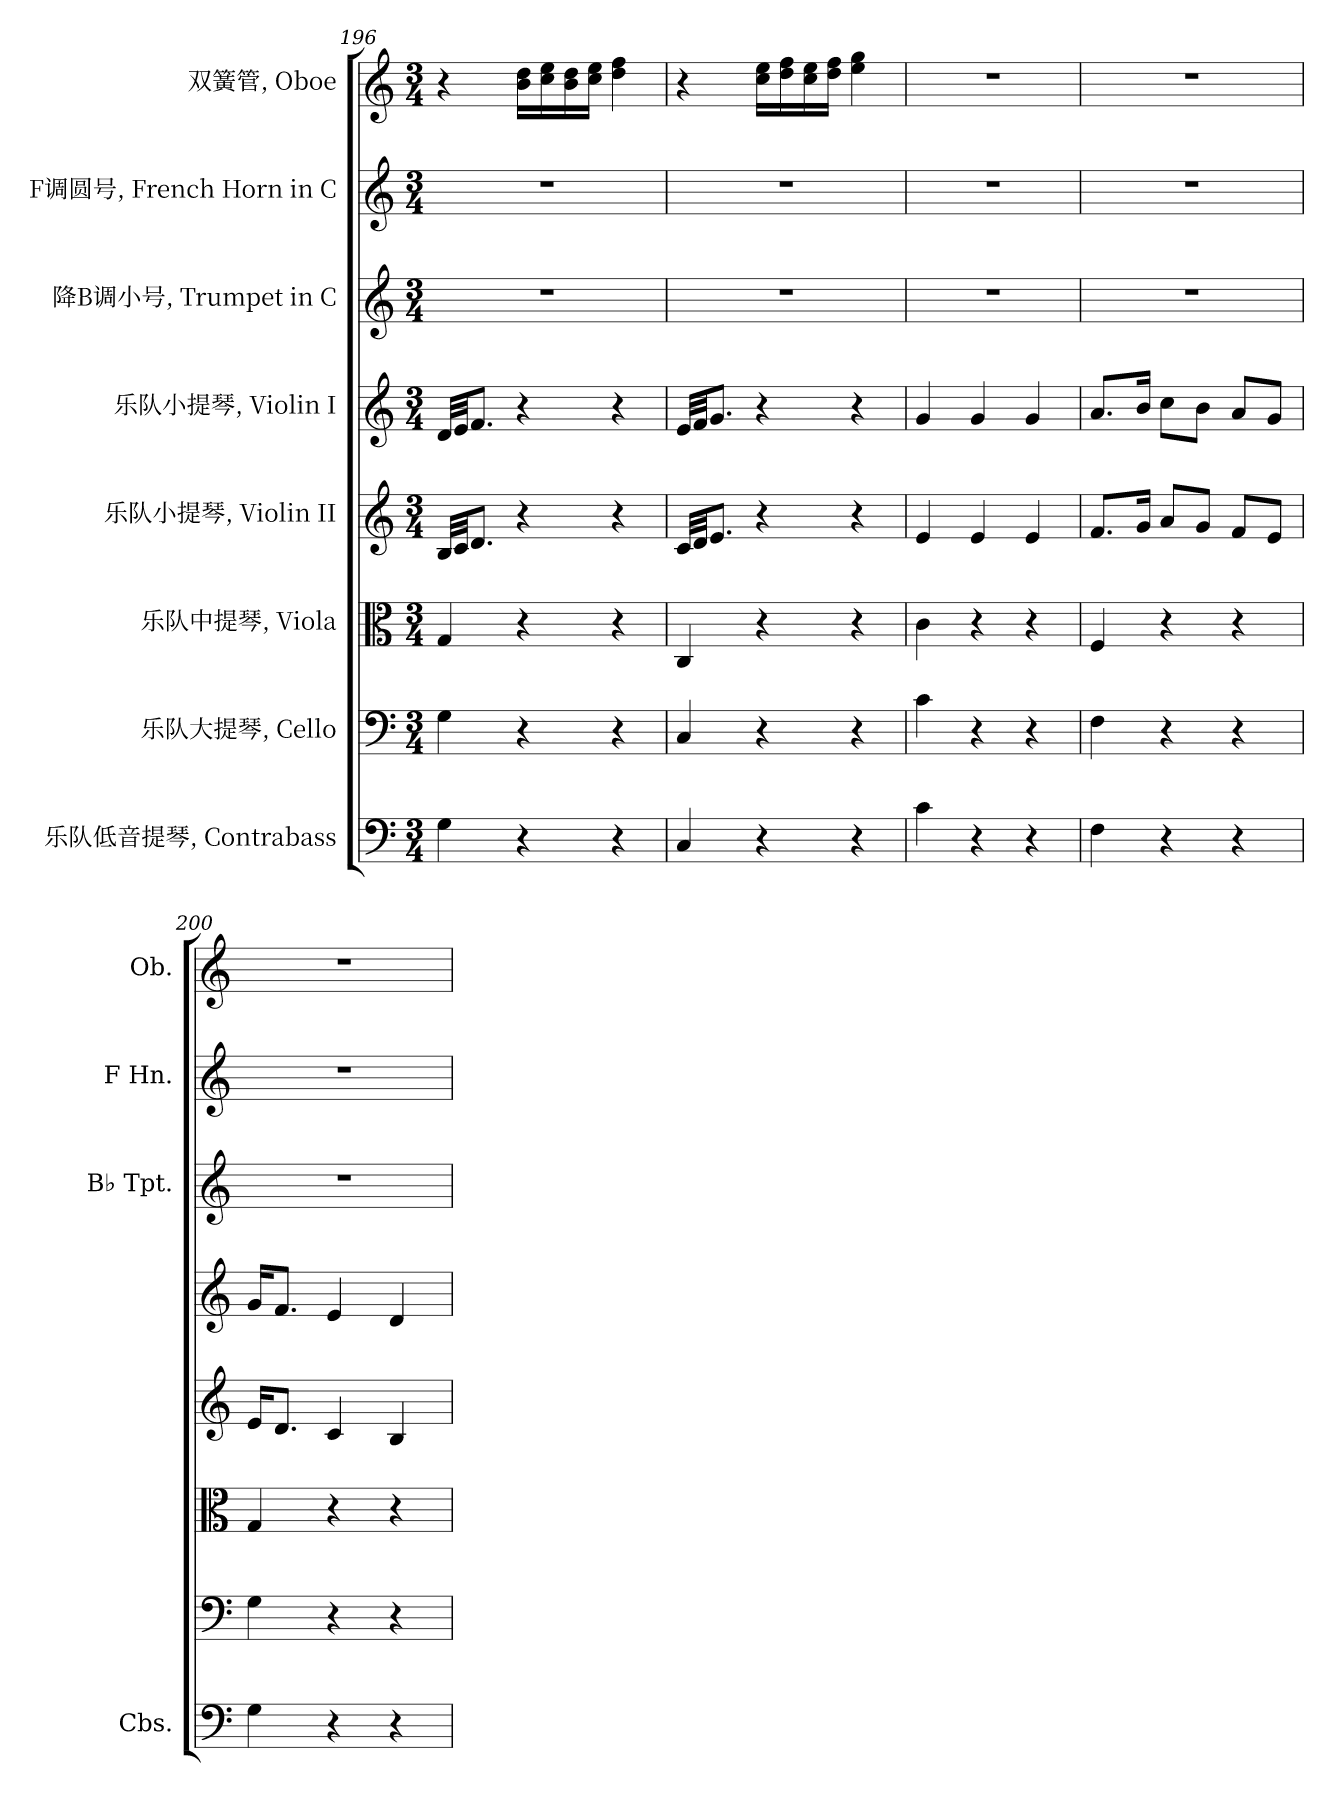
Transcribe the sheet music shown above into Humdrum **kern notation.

**kern	**kern	**kern	**kern	**kern	**kern	**kern	**kern
*part8	*part7	*part6	*part5	*part4	*part3	*part2	*part1
*staff8	*staff7	*staff6	*staff5	*staff4	*staff3	*staff2	*staff1
*I"乐队低音提琴, Contrabass	*I"乐队大提琴, Cello	*I"乐队中提琴, Viola	*I"乐队小提琴, Violin II	*I"乐队小提琴, Violin I	*I"降B调小号, Trumpet in C	*I"F调圆号, French Horn in C	*I"双簧管, Oboe
*I'Cbs.	*	*	*	*	*I'B♭ Tpt.	*I'F Hn.	*I'Ob.
*clefF4	*clefF4	*clefC3	*clefG2	*clefG2	*clefG2	*clefG2	*clefG2
*ITrd7c12	*	*	*	*	*ITrd1c2	*ITrd4c7	*
*k[]	*k[]	*k[]	*k[]	*k[]	*k[b-e-]	*k[b-]	*k[]
*M3/4	*M3/4	*M3/4	*M3/4	*M3/4	*M3/4	*M3/4	*M3/4
=196	=196	=196	=196	=196	=196	=196	=196
4GG\	4G\	4G/	32B/LLL	32d/LLL	2.r	2.r	4r
.	.	.	32c/JJ	32e/JJ	.	.	.
.	.	.	8.d/J	8.f/J	.	.	.
4r	4r	4r	4r	4r	.	.	16b\ 16dd\LL
.	.	.	.	.	.	.	16cc\ 16ee\
.	.	.	.	.	.	.	16b\ 16dd\
.	.	.	.	.	.	.	16cc\ 16ee\JJ
4r	4r	4r	4r	4r	.	.	4dd\ 4ff\
=197	=197	=197	=197	=197	=197	=197	=197
4CC/	4C/	4C/	32c/LLL	32e/LLL	2.r	2.r	4r
.	.	.	32d/JJ	32f/JJ	.	.	.
.	.	.	8.e/J	8.g/J	.	.	.
4r	4r	4r	4r	4r	.	.	16cc\ 16ee\LL
.	.	.	.	.	.	.	16dd\ 16ff\
.	.	.	.	.	.	.	16cc\ 16ee\
.	.	.	.	.	.	.	16dd\ 16ff\JJ
4r	4r	4r	4r	4r	.	.	4ee\ 4gg\
!!LO:PB:g=z
=198	=198	=198	=198	=198	=198	=198	=198
4C\	4c\	4c\	4e/	4g/	2.r	2.r	2.r
4r	4r	4r	4e/	4g/	.	.	.
4r	4r	4r	4e/	4g/	.	.	.
=199	=199	=199	=199	=199	=199	=199	=199
4FF\	4F\	4F/	8.f/L	8.a/L	2.r	2.r	2.r
.	.	.	16g/Jk	16b/Jk	.	.	.
4r	4r	4r	8a/L	8cc\L	.	.	.
.	.	.	8g/J	8b\J	.	.	.
4r	4r	4r	8f/L	8a/L	.	.	.
.	.	.	8e/J	8g/J	.	.	.
=200	=200	=200	=200	=200	=200	=200	=200
4GG\	4G\	4G/	16e/KL	16g/KL	2.r	2.r	2.r
.	.	.	8.d/J	8.f/J	.	.	.
4r	4r	4r	4c/	4e/	.	.	.
4r	4r	4r	4B/	4d/	.	.	.
=	=	=	=	=	=	=	=
*-	*-	*-	*-	*-	*-	*-	*-
